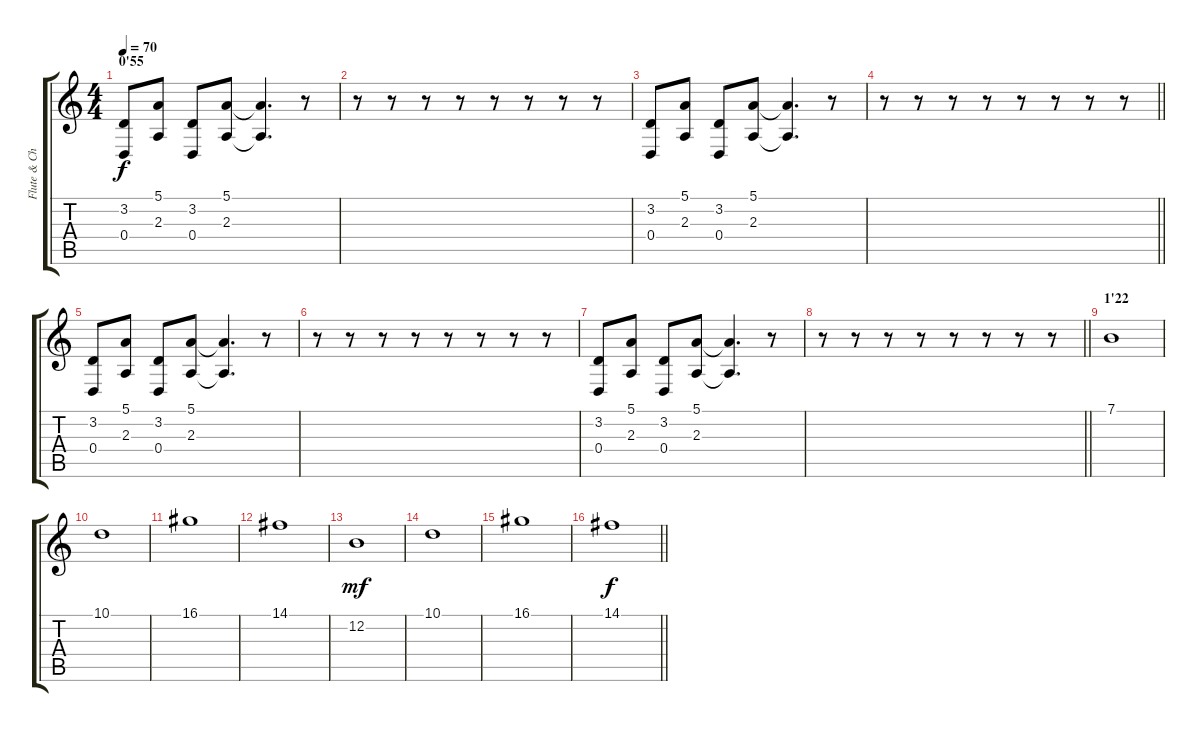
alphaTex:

\track ("Flute & Choirs" "Flute & Ch") {instrument flute}
\staff {score tabs}
\tuning (E4 B3 G3 D3 A2 E2) {hide}
\ts (4 4)
\section ("" "0'55")
\tempo 70
\clef g2
\ks c
(3.2 0.4).8{dy f instrument flute} (5.1 2.3).8 (3.2 0.4).8 (5.1 2.3).8 (5.1{t} 2.3{t}).4{d} r.8 |
r.8 r.8 r.8 r.8 r.8 r.8 r.8 r.8 |
(3.2 0.4).8 (5.1 2.3).8 (3.2 0.4).8 (5.1 2.3).8 (5.1{t} 2.3{t}).4{d} r.8 |
\barLineRight lightlight
r.8 r.8 r.8 r.8 r.8 r.8 r.8 r.8 |
(3.2 0.4).8 (5.1 2.3).8 (3.2 0.4).8 (5.1 2.3).8 (5.1{t} 2.3{t}).4{d} r.8 |
r.8 r.8 r.8 r.8 r.8 r.8 r.8 r.8 |
(3.2 0.4).8 (5.1 2.3).8 (3.2 0.4).8 (5.1 2.3).8 (5.1{t} 2.3{t}).4{d} r.8 |
\barLineRight lightlight
r.8 r.8 r.8 r.8 r.8 r.8 r.8 r.8 |
\section ("" "1'22")
7.1.1{instrument stringensemble2} |
10.1.1 |
16.1.1 |
14.1.1 |
12.2.1{dy mf} |
10.1.1 |
16.1.1 |
\barLineRight lightlight
14.1.1{dy f}
